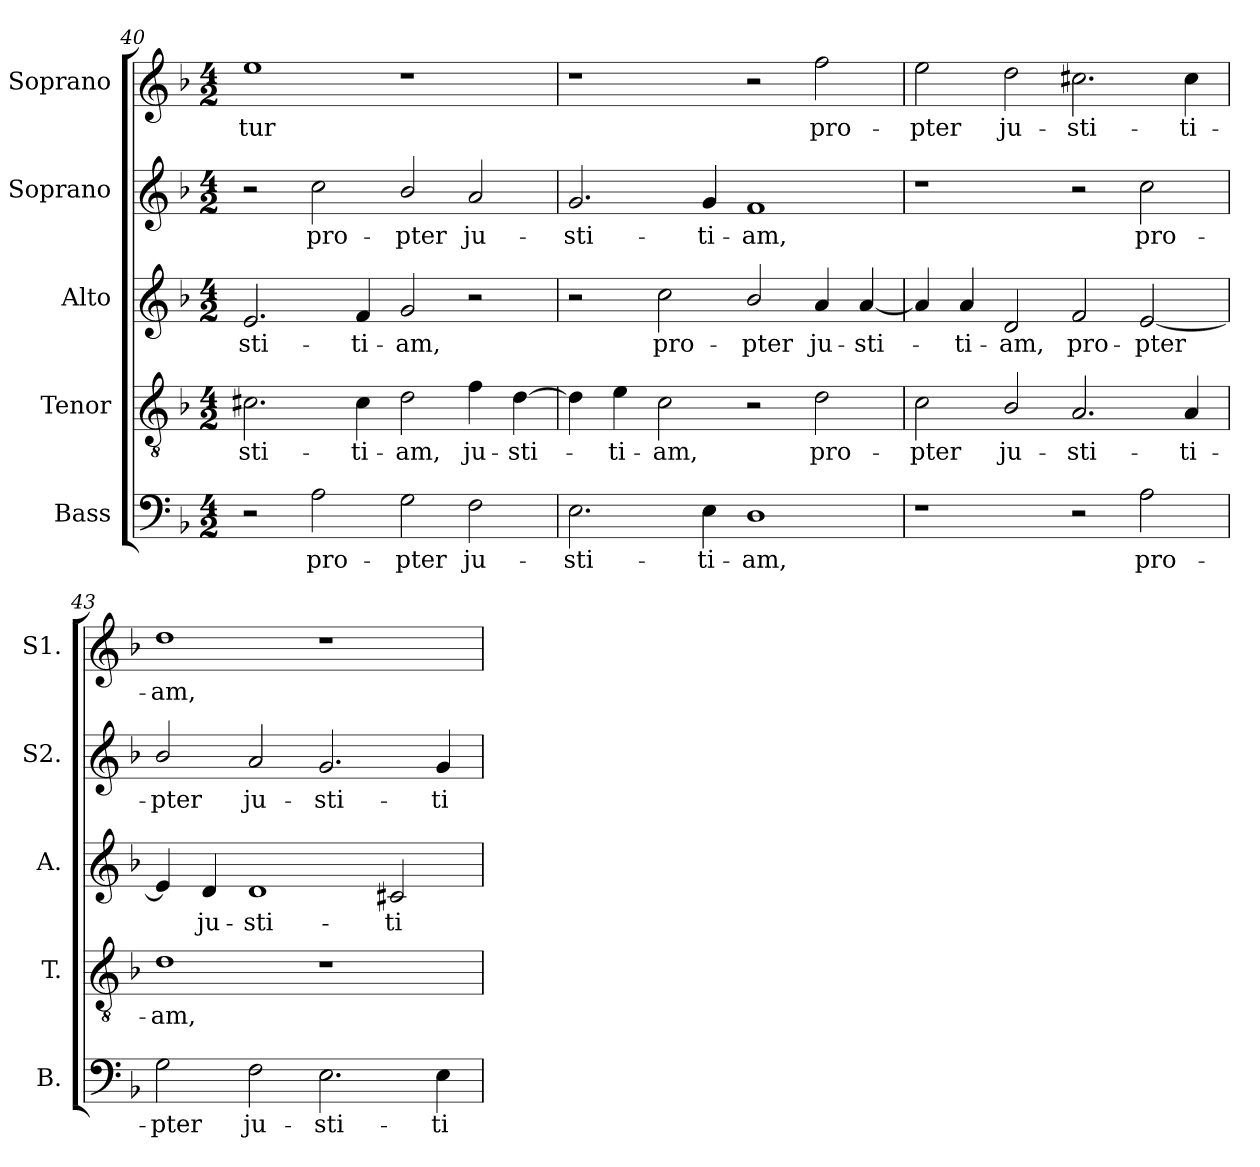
**kern	**text	**kern	**text	**kern	**text	**kern	**text	**kern	**text
*part5	*part5	*part4	*part4	*part3	*part3	*part2	*part2	*part1	*part1
*staff5	*staff5	*staff4	*staff4	*staff3	*staff3	*staff2	*staff2	*staff1	*staff1
*I"Bass	*	*I"Tenor	*	*I"Alto	*	*I"Soprano	*	*I"Soprano	*
*I'B.	*	*I'T.	*	*I'A.	*	*I'S2.	*	*I'S1.	*
*clefF4	*	*clefGv2	*	*clefG2	*	*clefG2	*	*clefG2	*
*	*	*ITrd7c12	*	*	*	*	*	*	*
*k[b-]	*	*k[b-]	*	*k[b-]	*	*k[b-]	*	*k[b-]	*
*F:	*	*F:	*	*F:	*	*F:	*	*F:	*
*M4/2	*	*M4/2	*	*M4/2	*	*M4/2	*	*M4/2	*
=40	=40	=40	=40	=40	=40	=40	=40	=40	=40
!	!	!	!LO:LY:b:color=#000000	!	!	!	!	!	!
!	!	!	!	!	!LO:LY:b:color=#000000	!	!	!	!
!	!	!	!	!	!	!	!	!	!LO:LY:b:color=#000000
2r	.	2.C#Xi\	-sti-	2.ei/	-sti-	2r	.	1eei	-tur
!	!LO:LY:b:color=#000000	!	!	!	!	!	!	!	!
!	!	!	!	!	!	!	!LO:LY:b:color=#000000	!	!
2Ai\	pro-	.	.	.	.	2cci\	pro-	.	.
!	!	!	!LO:LY:b:color=#000000	!	!	!	!	!	!
!	!	!	!	!	!LO:LY:b:color=#000000	!	!	!	!
.	.	4C#i\	-ti-	4fi/	-ti-	.	.	.	.
!	!LO:LY:b:color=#000000	!	!	!	!	!	!	!	!
!	!	!	!LO:LY:b:color=#000000	!	!	!	!	!	!
!	!	!	!	!	!LO:LY:b:color=#000000	!	!	!	!
!	!	!	!	!	!	!	!LO:LY:b:color=#000000	!	!
2Gi\	-pter	2Di\	-am,	2gi/	-am,	2b-i/	-pter	1r	.
!	!LO:LY:b:color=#000000	!	!	!	!	!	!	!	!
!	!	!	!LO:LY:b:color=#000000	!	!	!	!	!	!
!	!	!	!	!	!	!	!LO:LY:b:color=#000000	!	!
2Fi\	ju-	4Fi\	ju-	2r	.	2ai/	ju-	.	.
!	!	!	!LO:LY:b:color=#000000	!	!	!	!	!	!
.	.	[4Di\	-sti-	.	.	.	.	.	.
=41	=41	=41	=41	=41	=41	=41	=41	=41	=41
!	!LO:LY:b:color=#000000	!	!	!	!	!	!	!	!
!	!	!	!	!	!	!	!LO:LY:b:color=#000000	!	!
2.Ei\	-sti-	4Di\]	.	2r	.	2.gi/	-sti-	1r	.
!	!	!	!LO:LY:b:color=#000000	!	!	!	!	!	!
.	.	4Ei\	-ti-	.	.	.	.	.	.
!	!	!	!LO:LY:b:color=#000000	!	!	!	!	!	!
!	!	!	!	!	!LO:LY:b:color=#000000	!	!	!	!
.	.	2Ci\	-am,	2cci\	pro-	.	.	.	.
!	!LO:LY:b:color=#000000	!	!	!	!	!	!	!	!
!	!	!	!	!	!	!	!LO:LY:b:color=#000000	!	!
4Ei\	-ti-	.	.	.	.	4gi/	-ti-	.	.
!	!LO:LY:b:color=#000000	!	!	!	!	!	!	!	!
!	!	!	!	!	!LO:LY:b:color=#000000	!	!	!	!
!	!	!	!	!	!	!	!LO:LY:b:color=#000000	!	!
1Di	-am,	2r	.	2b-i/	-pter	1fi	-am,	2r	.
!	!	!	!LO:LY:b:color=#000000	!	!	!	!	!	!
!	!	!	!	!	!LO:LY:b:color=#000000	!	!	!	!
!	!	!	!	!	!	!	!	!	!LO:LY:b:color=#000000
.	.	2Di\	pro-	4ai/	ju-	.	.	2ffi\	pro-
!	!	!	!	!	!LO:LY:b:color=#000000	!	!	!	!
.	.	.	.	[4ai/	-sti-	.	.	.	.
=42	=42	=42	=42	=42	=42	=42	=42	=42	=42
!	!	!	!LO:LY:b:color=#000000	!	!	!	!	!	!
!	!	!	!	!	!	!	!	!	!LO:LY:b:color=#000000
1r	.	2Ci\	-pter	4ai/]	.	1r	.	2eei\	-pter
!	!	!	!	!	!LO:LY:b:color=#000000	!	!	!	!
.	.	.	.	4ai/	-ti-	.	.	.	.
!	!	!	!LO:LY:b:color=#000000	!	!	!	!	!	!
!	!	!	!	!	!LO:LY:b:color=#000000	!	!	!	!
!	!	!	!	!	!	!	!	!	!LO:LY:b:color=#000000
.	.	2BB-i/	ju-	2di/	-am,	.	.	2ddi\	ju-
!	!	!	!LO:LY:b:color=#000000	!	!	!	!	!	!
!	!	!	!	!	!LO:LY:b:color=#000000	!	!	!	!
!	!	!	!	!	!	!	!	!	!LO:LY:b:color=#000000
2r	.	2.AAi/	-sti-	2fi/	pro-	2r	.	2.cc#Xi\	-sti-
!	!LO:LY:b:color=#000000	!	!	!	!	!	!	!	!
!	!	!	!	!	!LO:LY:b:color=#000000	!	!	!	!
!	!	!	!	!	!	!	!LO:LY:b:color=#000000	!	!
2Ai\	pro-	.	.	[2ei/	-pter	2cci\	pro-	.	.
!	!	!	!LO:LY:b:color=#000000	!	!	!	!	!	!
!	!	!	!	!	!	!	!	!	!LO:LY:b:color=#000000
.	.	4AAi/	-ti-	.	.	.	.	4cc#i\	-ti-
!!LO:PB:g=z
=43	=43	=43	=43	=43	=43	=43	=43	=43	=43
!	!LO:LY:b:color=#000000	!	!	!	!	!	!	!	!
!	!	!	!LO:LY:b:color=#000000	!	!	!	!	!	!
!	!	!	!	!	!	!	!LO:LY:b:color=#000000	!	!
!	!	!	!	!	!	!	!	!	!LO:LY:b:color=#000000
2Gi\	-pter	1Di	-am,	4ei/]	.	2b-i/	-pter	1ddi	-am,
!	!	!	!	!	!LO:LY:b:color=#000000	!	!	!	!
.	.	.	.	4di/	ju-	.	.	.	.
!	!LO:LY:b:color=#000000	!	!	!	!	!	!	!	!
!	!	!	!	!	!LO:LY:b:color=#000000	!	!	!	!
!	!	!	!	!	!	!	!LO:LY:b:color=#000000	!	!
2Fi\	ju-	.	.	1di	-sti-	2ai/	ju-	.	.
!	!LO:LY:b:color=#000000	!	!	!	!	!	!	!	!
!	!	!	!	!	!	!	!LO:LY:b:color=#000000	!	!
2.Ei\	-sti-	1r	.	.	.	2.gi/	-sti-	1r	.
!	!	!	!	!	!LO:LY:b:color=#000000	!	!	!	!
.	.	.	.	2c#Xi/	-ti-	.	.	.	.
!	!LO:LY:b:color=#000000	!	!	!	!	!	!	!	!
!	!	!	!	!	!	!	!LO:LY:b:color=#000000	!	!
4Ei\	-ti-	.	.	.	.	4gi/	-ti-	.	.
=	=	=	=	=	=	=	=	=	=
*-	*-	*-	*-	*-	*-	*-	*-	*-	*-
